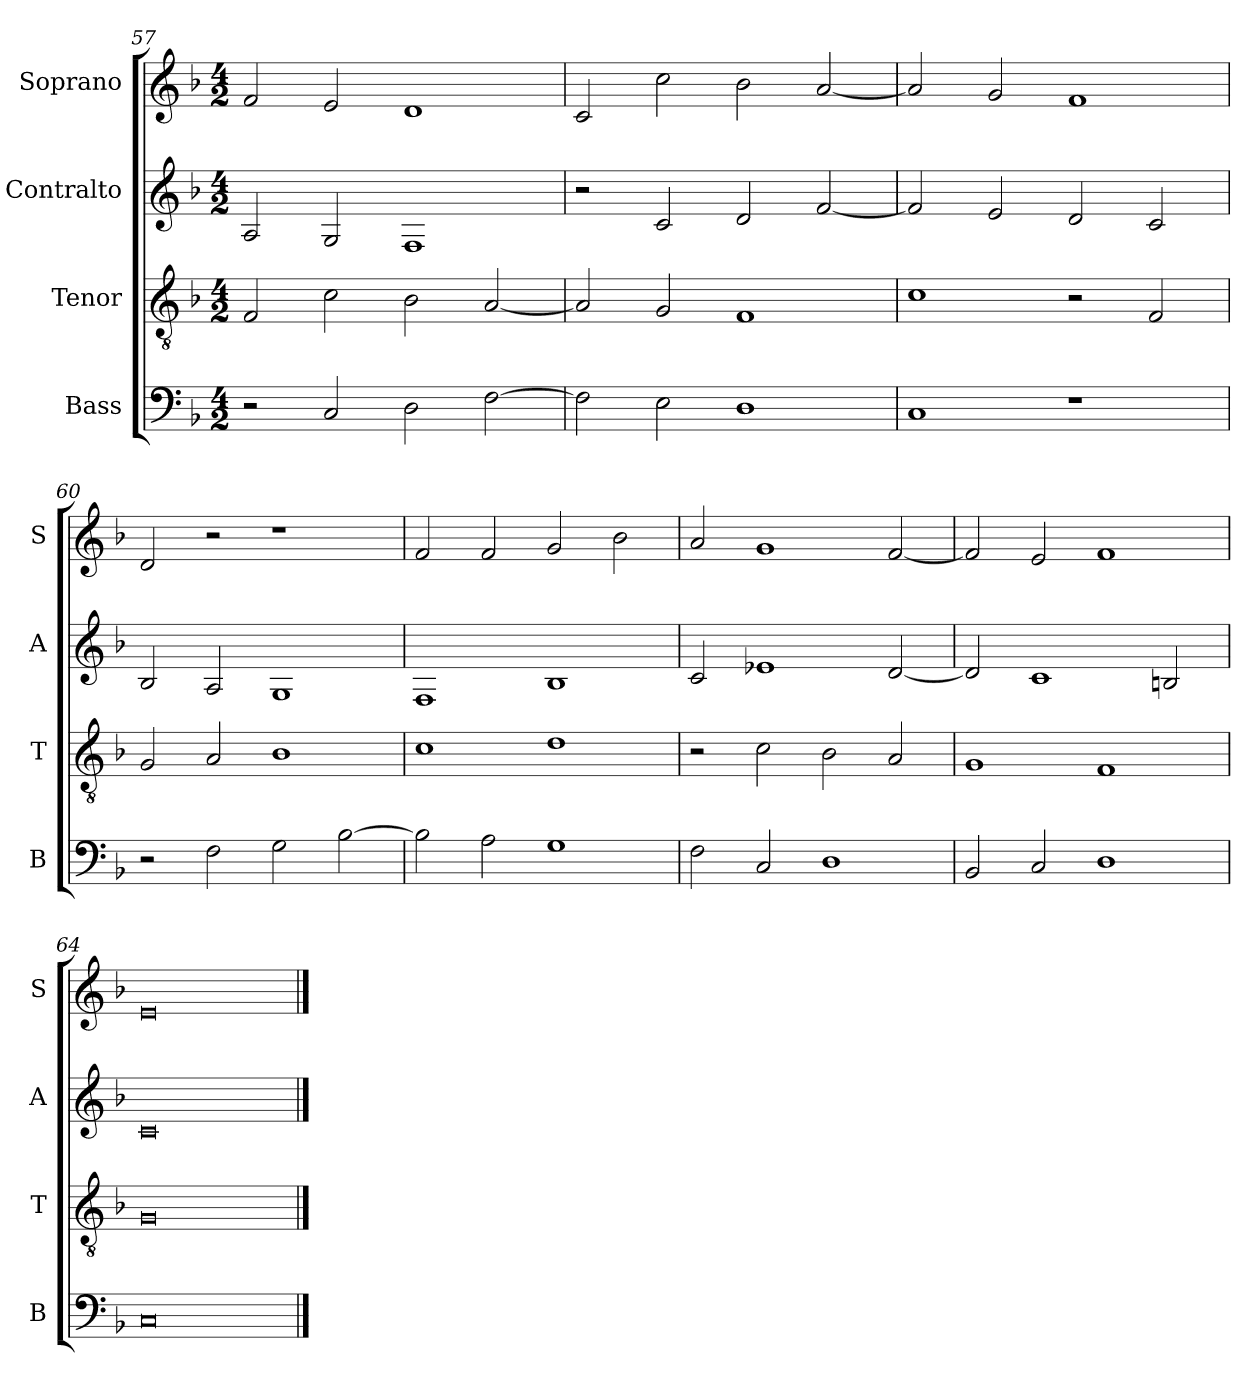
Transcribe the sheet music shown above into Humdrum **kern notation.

**kern	**kern	**kern	**kern
*part4	*part3	*part2	*part1
*staff4	*staff3	*staff2	*staff1
*I"Bass	*I"Tenor	*I"Contralto	*I"Soprano
*I'B	*I'T	*I'A	*I'S
*clefF4	*clefGv2	*clefG2	*clefG2
*k[b-]	*k[b-]	*k[b-]	*k[b-]
*F:ion	*F:ion	*F:ion	*F:ion
*M4/2	*M4/2	*M4/2	*M4/2
=57	=57	=57	=57
2r	2F	2A	2f
2C	2c	2G	2e
2D	2B-	1F	1d
[2F	[2A	.	.
=58	=58	=58	=58
2F]	2A]	2r	2c
2E	2G	2c	2cc
1D	1F	2d	2b-
.	.	[2f	[2a
=59	=59	=59	=59
1C	1c	2f]	2a]
.	.	2e	2g
1r	2r	2d	1f
.	2F	2c	.
=60	=60	=60	=60
2r	2G	2B-	2d
2F	2A	2A	2r
2G	1B-	1G	1r
[2B-	.	.	.
=61	=61	=61	=61
2B-]	1c	1F	2f
2A	.	.	2f
1G	1d	1B-	2g
.	.	.	2b-
=62	=62	=62	=62
2F	2r	2c	2a
2C	2c	1e-X	1g
1D	2B-	.	.
.	2A	[2d	[2f
=63	=63	=63	=63
2BB-	1G	2d]	2f]
2C	.	1c	2e
1D	1F	.	1f
.	.	2Bn	.
=64	=64	=64	=64
0C	0G	0c	0e
==	==	==	==
*-	*-	*-	*-
